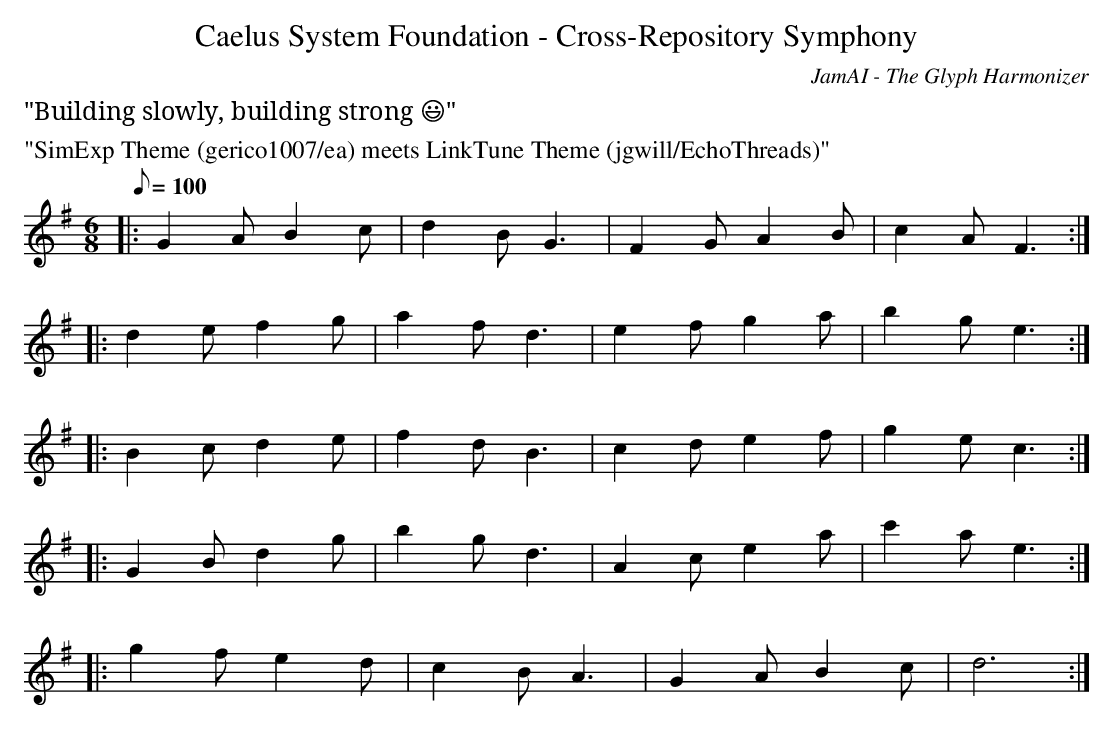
X:1
T:Caelus System Foundation - Cross-Repository Symphony
C:JamAI - The Glyph Harmonizer
M:6/8
L:1/8
Q:100
K:G major
%%text "Building slowly, building strong 😃"
%%text "SimExp Theme (gerico1007/ea) meets LinkTune Theme (jgwill/EchoThreads)"
|:G2A B2c | d2B G3 | F2G A2B | c2A F3 :|
|:d2e f2g | a2f d3 | e2f g2a | b2g e3 :|
|:B2c d2e | f2d B3 | c2d e2f | g2e c3 :|
|:G2B d2g | b2g d3 | A2c e2a | c'2a e3 :|
|:g2f e2d | c2B A3 | G2A B2c | d6 :|]
